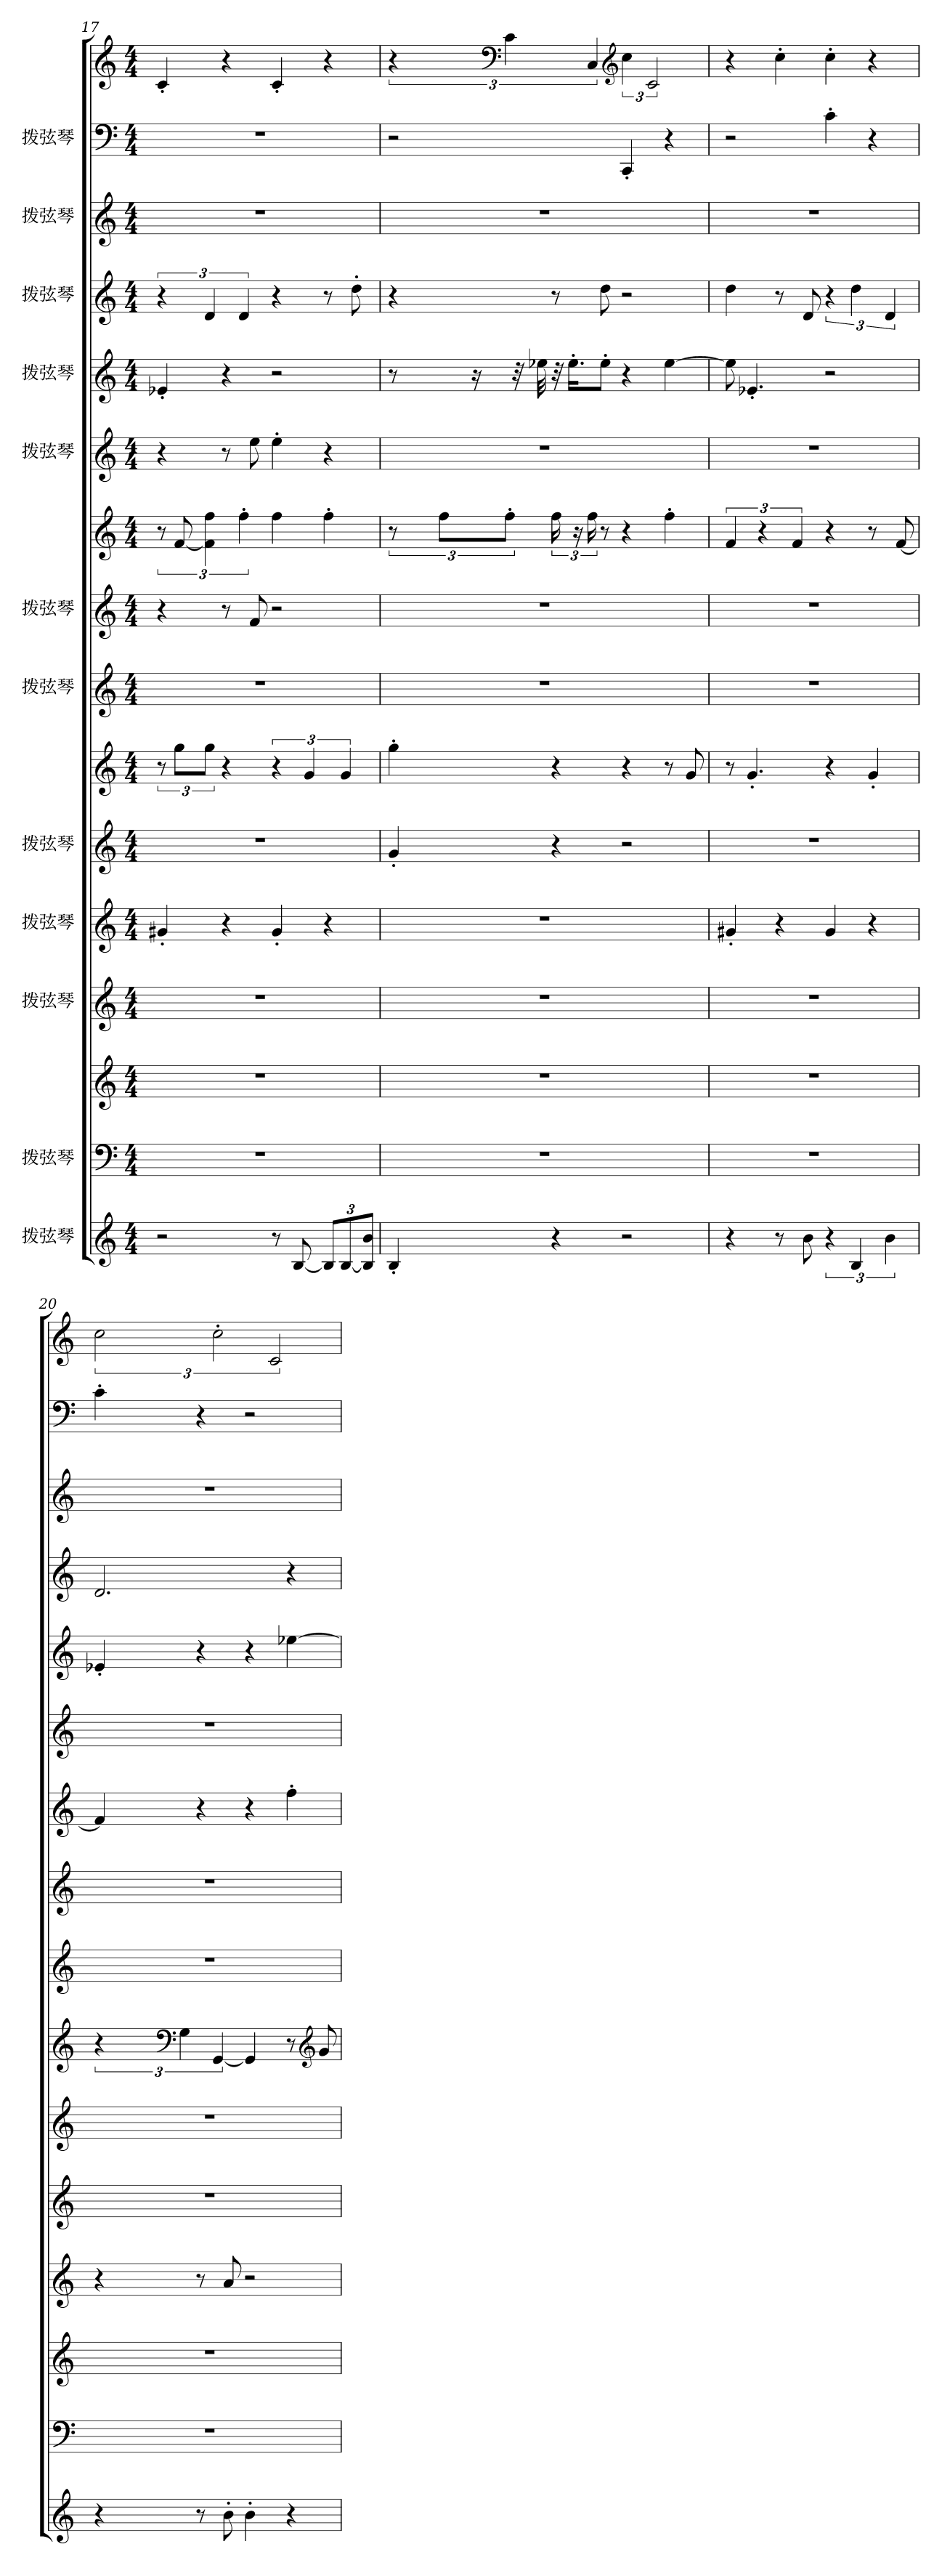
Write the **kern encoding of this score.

**kern	**kern	**kern	**kern	**kern	**kern	**kern	**kern	**kern	**kern	**kern	**kern	**kern	**kern	**kern	**kern
*part12	*part11	*part11	*part10	*part9	*part8	*part8	*part7	*part6	*part6	*part5	*part4	*part3	*part2	*part1	*part1
*staff16	*staff15	*staff14	*staff13	*staff12	*staff11	*staff10	*staff9	*staff8	*staff7	*staff6	*staff5	*staff4	*staff3	*staff2	*staff1
*I"拨弦琴	*I"拨弦琴	*	*I"拨弦琴	*I"拨弦琴	*I"拨弦琴	*	*I"拨弦琴	*I"拨弦琴	*	*I"拨弦琴	*I"拨弦琴	*I"拨弦琴	*I"拨弦琴	*I"拨弦琴	*
*clefG2	*clefF4	*clefG2	*clefG2	*clefG2	*clefG2	*clefG2	*clefG2	*clefG2	*clefG2	*clefG2	*clefG2	*clefG2	*clefG2	*clefF4	*clefG2
*k[]	*k[]	*k[]	*k[]	*k[]	*k[]	*k[]	*k[]	*k[]	*k[]	*k[]	*k[]	*k[]	*k[]	*k[]	*k[]
*M4/4	*M4/4	*M4/4	*M4/4	*M4/4	*M4/4	*M4/4	*M4/4	*M4/4	*M4/4	*M4/4	*M4/4	*M4/4	*M4/4	*M4/4	*M4/4
=17	=17	=17	=17	=17	=17	=17	=17	=17	=17	=17	=17	=17	=17	=17	=17
2r	1r	1r	1r	4g#X'/	1r	12r	1r	4r	12r	4r	4e-X'/	6r	1r	1r	4c'/
.	.	.	.	.	.	12gg\L	.	.	[12f/	.	.	.	.	.	.
.	.	.	.	.	.	12gg\J	.	.	6f\] 6ff\	.	.	6d/	.	.	.
.	.	.	.	4r	.	4r	.	8r	.	8r	4r	.	.	.	4r
.	.	.	.	.	.	.	.	.	6ff'\	.	.	6d/	.	.	.
.	.	.	.	.	.	.	.	8f/	.	8ee\	.	.	.	.	.
8r	.	.	.	4g#'/	.	6r	.	2r	4ff\	4ee'\	2r	4r	.	.	4c'/
[8B/	.	.	.	.	.	.	.	.	.	.	.	.	.	.	.
.	.	.	.	.	.	6g/	.	.	.	.	.	.	.	.	.
*Xbrackettup	*	*	*	*	*	*	*	*	*	*	*	*	*	*	*
12B/L]	.	.	.	4r	.	.	.	.	4ff'\	4r	.	8r	.	.	4r
[12B/	.	.	.	.	.	6g/	.	.	.	.	.	.	.	.	.
.	.	.	.	.	.	.	.	.	.	.	.	8dd'\	.	.	.
12B/] 12b/J	.	.	.	.	.	.	.	.	.	.	.	.	.	.	.
=18	=18	=18	=18	=18	=18	=18	=18	=18	=18	=18	=18	=18	=18	=18	=18
4B'/	1r	1r	1r	1r	4g'/	4gg'\	1r	1r	12r	1r	8r	4r	1r	2r	6r
.	.	.	.	.	.	.	.	.	12ff\L	.	.	.	.	.	.
.	.	.	.	.	.	.	.	.	.	.	16r	.	.	.	.
*	*	*	*	*	*	*	*	*	*	*	*	*	*	*	*clefF4
.	.	.	.	.	.	.	.	.	12ff'\J	.	.	.	.	.	6c\
.	.	.	.	.	.	.	.	.	.	.	32r	.	.	.	.
.	.	.	.	.	.	.	.	.	.	.	32ee-X\	.	.	.	.
4r	.	.	.	.	4r	4r	.	.	24ff\	.	32r	8r	.	.	.
.	.	.	.	.	.	.	.	.	.	.	16.ee-'\KL	.	.	.	.
.	.	.	.	.	.	.	.	.	24r	.	.	.	.	.	.
.	.	.	.	.	.	.	.	.	24ff\	.	.	.	.	.	6C/
.	.	.	.	.	.	.	.	.	8r	.	8ee-'\J	8dd\	.	.	.
*	*	*	*	*	*	*	*	*	*	*	*	*	*	*	*clefG2
2r	.	.	.	.	2r	4r	.	.	4r	.	4r	2r	.	4CC'/	6cc\
.	.	.	.	.	.	.	.	.	.	.	.	.	.	.	3c/
.	.	.	.	.	.	8r	.	.	4ff'\	.	[4ee-\	.	.	4r	.
.	.	.	.	.	.	8g/	.	.	.	.	.	.	.	.	.
!!LO:PB:g=z
=19	=19	=19	=19	=19	=19	=19	=19	=19	=19	=19	=19	=19	=19	=19	=19
4r	1r	1r	1r	4g#X'/	1r	8r	1r	1r	6f/	1r	8ee-\]	4dd\	1r	2r	4r
.	.	.	.	.	.	4.g'/	.	.	.	.	4.e-X'/	.	.	.	.
.	.	.	.	.	.	.	.	.	6r	.	.	.	.	.	.
8r	.	.	.	4r	.	.	.	.	.	.	.	8r	.	.	4cc'\
.	.	.	.	.	.	.	.	.	6f/	.	.	.	.	.	.
8b\	.	.	.	.	.	.	.	.	.	.	.	8d/	.	.	.
*brackettup	*	*	*	*	*	*	*	*	*	*	*	*	*	*	*
6r	.	.	.	4g#/	.	4r	.	.	4r	.	2r	6r	.	4c'\	4cc'\
6B/	.	.	.	.	.	.	.	.	.	.	.	6dd\	.	.	.
.	.	.	.	4r	.	4g'/	.	.	8r	.	.	.	.	4r	4r
6b\	.	.	.	.	.	.	.	.	.	.	.	6d/	.	.	.
.	.	.	.	.	.	.	.	.	[8f/	.	.	.	.	.	.
=20	=20	=20	=20	=20	=20	=20	=20	=20	=20	=20	=20	=20	=20	=20	=20
4r	1r	1r	4r	1r	1r	6r	1r	1r	4f/]	1r	4e-X'/	2.d/	1r	4c'\	3cc\
*	*	*	*	*	*	*clefF4	*	*	*	*	*	*	*	*	*
.	.	.	.	.	.	6G\	.	.	.	.	.	.	.	.	.
8r	.	.	8r	.	.	.	.	.	4r	.	4r	.	.	4r	.
.	.	.	.	.	.	[6GG/	.	.	.	.	.	.	.	.	3cc'\
8b'\	.	.	8a/	.	.	.	.	.	.	.	.	.	.	.	.
4b'\	.	.	2r	.	.	4GG/]	.	.	4r	.	4r	.	.	2r	.
.	.	.	.	.	.	.	.	.	.	.	.	.	.	.	3c/
4r	.	.	.	.	.	8r	.	.	4ff'\	.	[4ee-X\	4r	.	.	.
*	*	*	*	*	*	*clefG2	*	*	*	*	*	*	*	*	*
.	.	.	.	.	.	8g/	.	.	.	.	.	.	.	.	.
=	=	=	=	=	=	=	=	=	=	=	=	=	=	=	=
*-	*-	*-	*-	*-	*-	*-	*-	*-	*-	*-	*-	*-	*-	*-	*-
